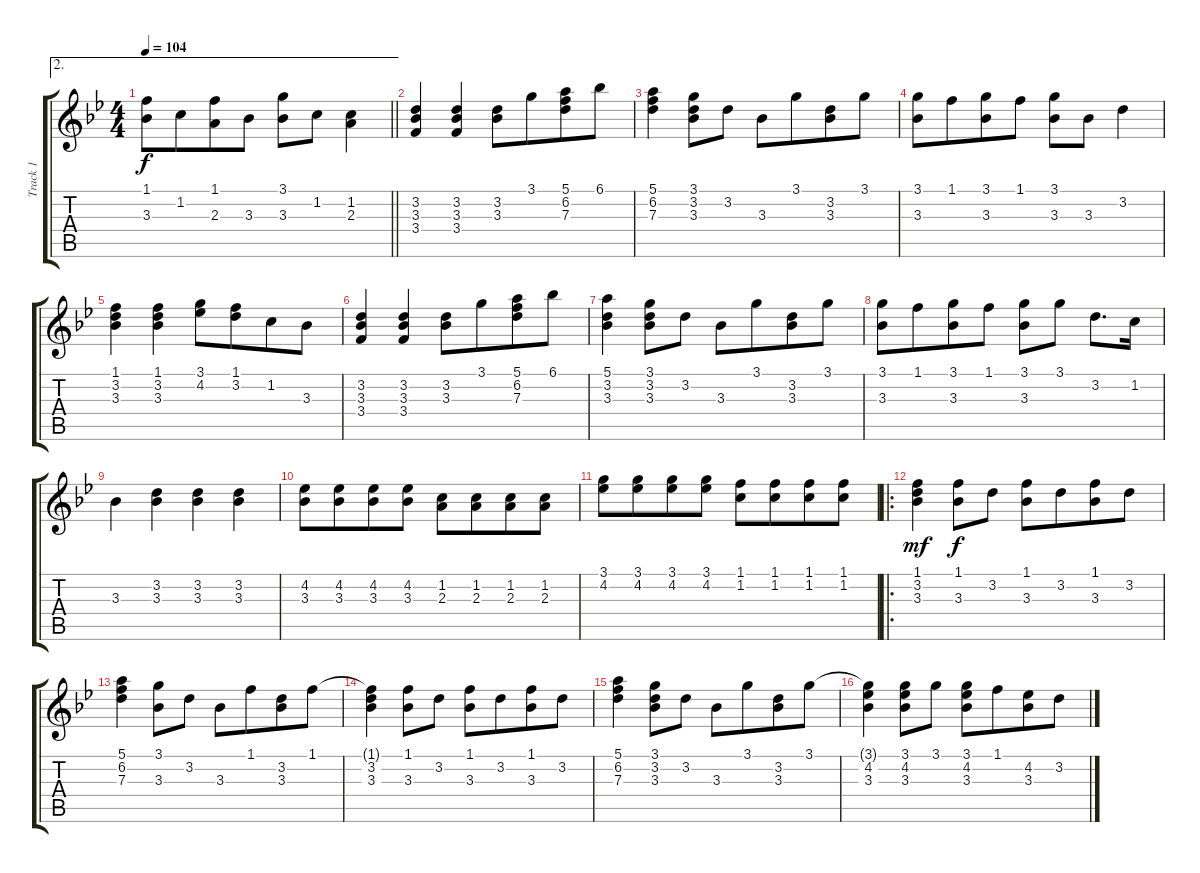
\track ("Track 1" "Track 1") {instrument acousticguitarnylon}
\staff {score tabs}
\tuning (E4 B3 G3 D3 A2 E2) {hide}
\ae 2
\ts (4 4)
\tempo 104
\clef g2
\barLineRight lightlight
\ks bb
(1.1 3.3).8{dy f} 1.2.8{beam merge} (1.1 2.3).8 3.3.8 (3.1 3.3).8 1.2.8 (1.2 2.3).4 |
(3.2 3.3 3.4).4 (3.2 3.3 3.4).4 (3.2 3.3).8 3.1.8{beam merge} (5.1 6.2 7.3).8 6.1.8 |
(5.1 6.2 7.3).4 (3.1 3.2 3.3).8 3.2.8 3.3.8 3.1.8{beam merge} (3.2 3.3).8 3.1.8 |
(3.1 3.3).8 1.1.8{beam merge} (3.1 3.3).8 1.1.8 (3.1 3.3).8 3.3.8 3.2.4 |
(1.1 3.2 3.3).4 (1.1 3.2 3.3).4 (3.1 4.2).8 (1.1 3.2).8{beam merge} 1.2.8 3.3.8 |
(3.2 3.3 3.4).4 (3.2 3.3 3.4).4 (3.2 3.3).8 3.1.8{beam merge} (5.1 6.2 7.3).8 6.1.8 |
(5.1 3.2 3.3).4 (3.1 3.2 3.3).8 3.2.8 3.3.8 3.1.8{beam merge} (3.2 3.3).8 3.1.8 |
(3.1 3.3).8 1.1.8{beam merge} (3.1 3.3).8 1.1.8 (3.1 3.3).8 3.1.8 3.2.8{d} 1.2.16 |
3.3.4 (3.2 3.3).4 (3.2 3.3).4 (3.2 3.3).4 |
(4.2 3.3).8 (4.2 3.3).8{beam merge} (4.2 3.3).8 (4.2 3.3).8 (1.2 2.3).8 (1.2 2.3).8{beam merge} (1.2 2.3).8 (1.2 2.3).8 |
(3.1 4.2).8 (3.1 4.2).8{beam merge} (3.1 4.2).8 (3.1 4.2).8 (1.1 1.2).8 (1.1 1.2).8{beam merge} (1.1 1.2).8 (1.1 1.2).8 |
\ro
(1.1 3.2 3.3).4{dy mf} (1.1 3.3).8{dy f} 3.2.8 (1.1 3.3).8 3.2.8{beam merge} (1.1 3.3).8 3.2.8 |
(5.1 6.2 7.3).4 (3.1 3.3).8 3.2.8 3.3.8 1.1.8{beam merge} (3.2 3.3).8 1.1.8 |
(1.1{t} 3.2 3.3).4 (1.1 3.3).8 3.2.8 (1.1 3.3).8 3.2.8{beam merge} (1.1 3.3).8 3.2.8 |
(5.1 6.2 7.3).4 (3.1 3.2 3.3).8 3.2.8 3.3.8 3.1.8{beam merge} (3.2 3.3).8 3.1.8 |
(3.1{t} 4.2 3.3).4 (3.1 4.2 3.3).8 3.1.8 (3.1 4.2 3.3).8 1.1.8{beam merge} (4.2 3.3).8 3.2.8
